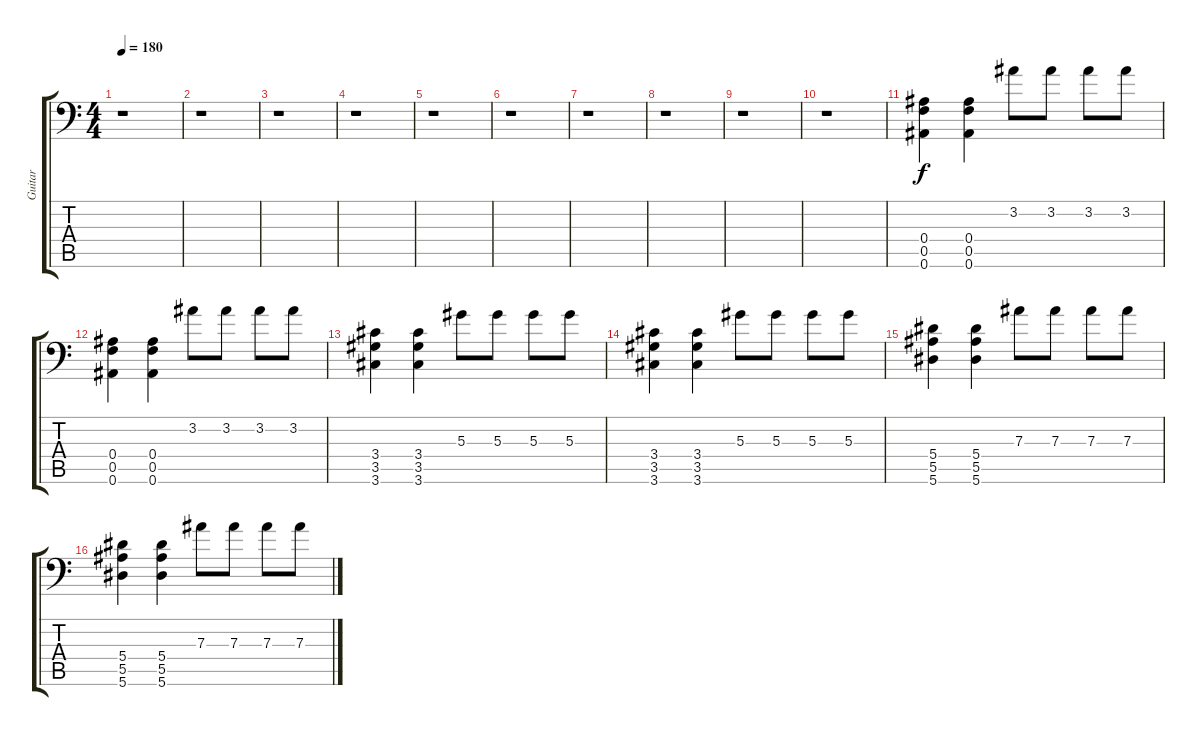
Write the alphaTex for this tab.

\track ("Guitar" "Guitar") {instrument distortionguitar}
\staff {score tabs}
\tuning (C4 G3 Eb3 Bb2 F2 Bb1) {hide}
\ts (4 4)
\tempo 180
\clef f4
\ks c
r.1{dy f} |
r.1 |
r.1 |
r.1 |
r.1 |
r.1 |
r.1 |
r.1 |
r.1 |
r.1 |
(0.4 0.5 0.6).4 (0.4 0.5 0.6).4 3.2.8 3.2.8 3.2.8 3.2.8 |
(0.4 0.5 0.6).4 (0.4 0.5 0.6).4 3.2.8 3.2.8 3.2.8 3.2.8 |
(3.4 3.5 3.6).4 (3.4 3.5 3.6).4 5.3.8 5.3.8 5.3.8 5.3.8 |
(3.4 3.5 3.6).4 (3.4 3.5 3.6).4 5.3.8 5.3.8 5.3.8 5.3.8 |
(5.4 5.5 5.6).4 (5.4 5.5 5.6).4 7.3.8 7.3.8 7.3.8 7.3.8 |
(5.4 5.5 5.6).4 (5.4 5.5 5.6).4 7.3.8 7.3.8 7.3.8 7.3.8
